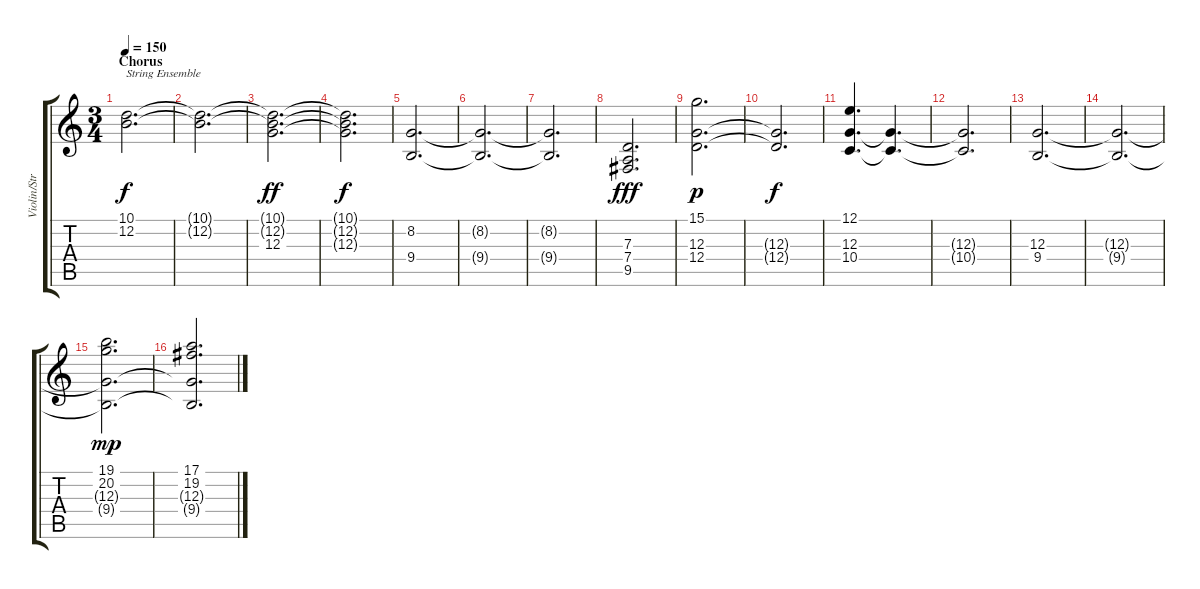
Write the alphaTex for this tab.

\track ("Violin/String Ensemble" "Violin/Str") {instrument violin}
\staff {score tabs}
\tuning (E4 B3 G3 D3 A2 E2) {hide}
\ts (3 4)
\section ("" "Chorus")
\tempo 150
\clef g2
\ks c
(10.1 12.2).2{d txt "String Ensemble" dy f volume 8 balance 8 instrument stringensemble1} |
(10.1{t} 12.2{t}).2{d} |
(10.1{t} 12.2{t} 12.3).2{d dy ff} |
(10.1{t} 12.2{t} 12.3{t}).2{d dy f} |
(8.2 9.4).2{d} |
(8.2{t} 9.4{t}).2{d} |
(8.2{t} 9.4{t}).2{d} |
(7.3 7.4 9.5).2{d dy fff} |
(15.1 12.3 12.4).2{d dy p} |
(12.3{t} 12.4{t}).2{d dy f} |
(12.1 12.3 10.4).4{d} (12.3{t} 10.4{t}).4{d} |
(12.3{t} 10.4{t}).2{d} |
(12.3 9.4).2{d} |
(12.3{t} 9.4{t}).2{d} |
(19.1 20.2 12.3{t} 9.4{t}).2{d dy mp} |
(17.1 19.2 12.3{t} 9.4{t}).2{d}
